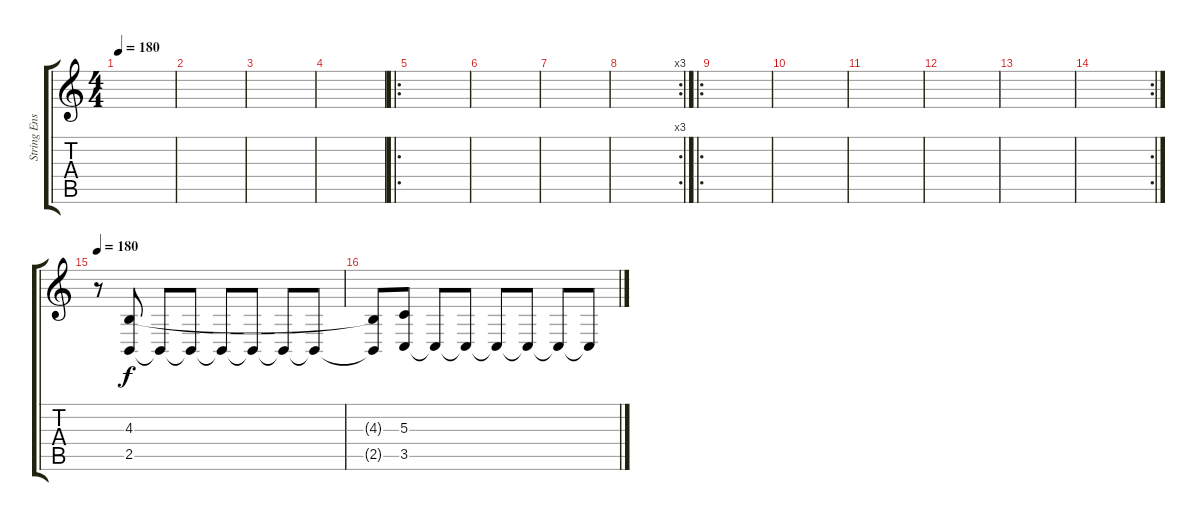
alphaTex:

\track ("String Ensemble" "String Ens") {instrument stringensemble1}
\staff {score tabs}
\tuning (E4 B3 G3 D3 A2 E2) {hide}
\ts (4 4)
\tempo 180
\clef g2
\ks c
|
|
|
|
\ro
|
|
|
\rc 3
|
\ro
|
|
|
|
|
\rc 2
|
\tempo 180
r.8 (4.3 2.5).8 2.5{t}.8 2.5{t}.8 2.5{t}.8 2.5{t}.8 2.5{t}.8 2.5{t}.8 |
(4.3{t} 2.5{t}).8 (5.3 3.5).8 3.5{t}.8 3.5{t}.8 3.5{t}.8 3.5{t}.8 3.5{t}.8 3.5{t}.8
